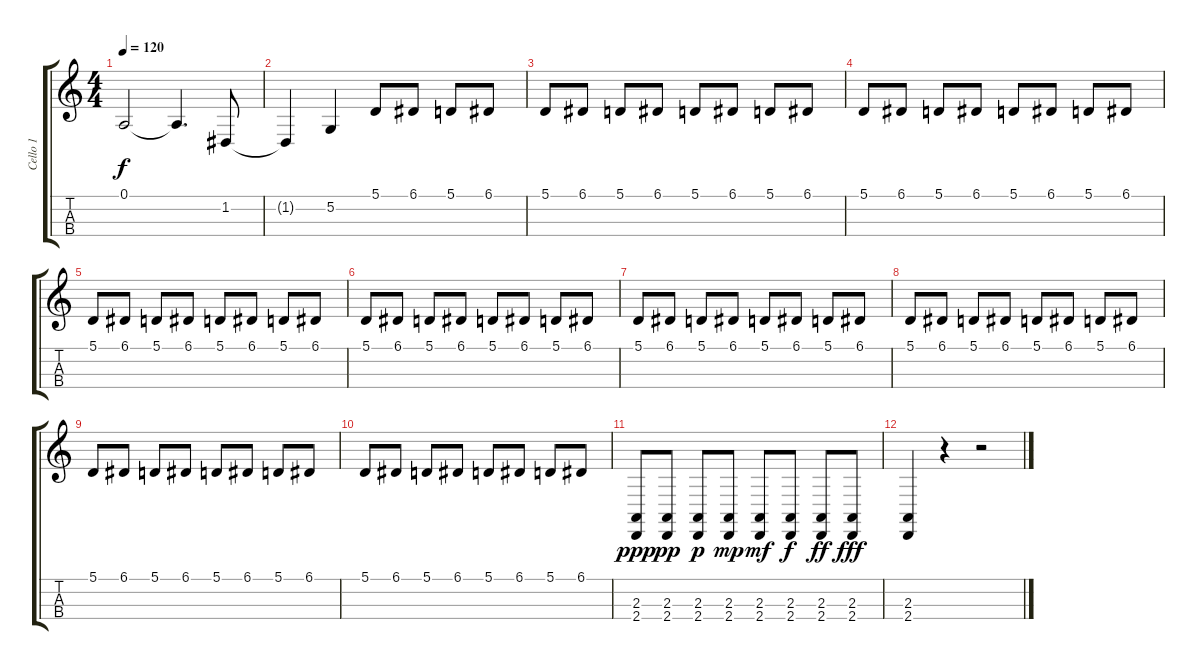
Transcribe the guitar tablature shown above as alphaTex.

\track ("Cello 1" "Cello 1") {instrument cello}
\staff {score tabs}
\tuning (A3 D3 G2 C2) {hide}
\ts (4 4)
\tempo 120
\clef g2
\ks c
0.1.2{dy f} 0.1{t}.4{d} 1.2.8 |
1.2{t}.4 5.2.4 5.1.8 6.1.8 5.1.8 6.1.8 |
5.1.8 6.1.8 5.1.8 6.1.8 5.1.8 6.1.8 5.1.8 6.1.8 |
5.1.8 6.1.8 5.1.8 6.1.8 5.1.8 6.1.8 5.1.8 6.1.8 |
5.1.8 6.1.8 5.1.8 6.1.8 5.1.8 6.1.8 5.1.8 6.1.8 |
5.1.8 6.1.8 5.1.8 6.1.8 5.1.8 6.1.8 5.1.8 6.1.8 |
5.1.8 6.1.8 5.1.8 6.1.8 5.1.8 6.1.8 5.1.8 6.1.8 |
5.1.8 6.1.8 5.1.8 6.1.8 5.1.8 6.1.8 5.1.8 6.1.8 |
5.1.8 6.1.8 5.1.8 6.1.8 5.1.8 6.1.8 5.1.8 6.1.8 |
5.1.8 6.1.8 5.1.8 6.1.8 5.1.8 6.1.8 5.1.8 6.1.8 |
(2.3 2.4).8{dy ppp} (2.3 2.4).8{dy pp} (2.3 2.4).8{dy p} (2.3 2.4).8{dy mp} (2.3 2.4).8{dy mf} (2.3 2.4).8{dy f} (2.3 2.4).8{dy ff} (2.3 2.4).8{dy fff} |
(2.3 2.4).4 r.4 r.2
